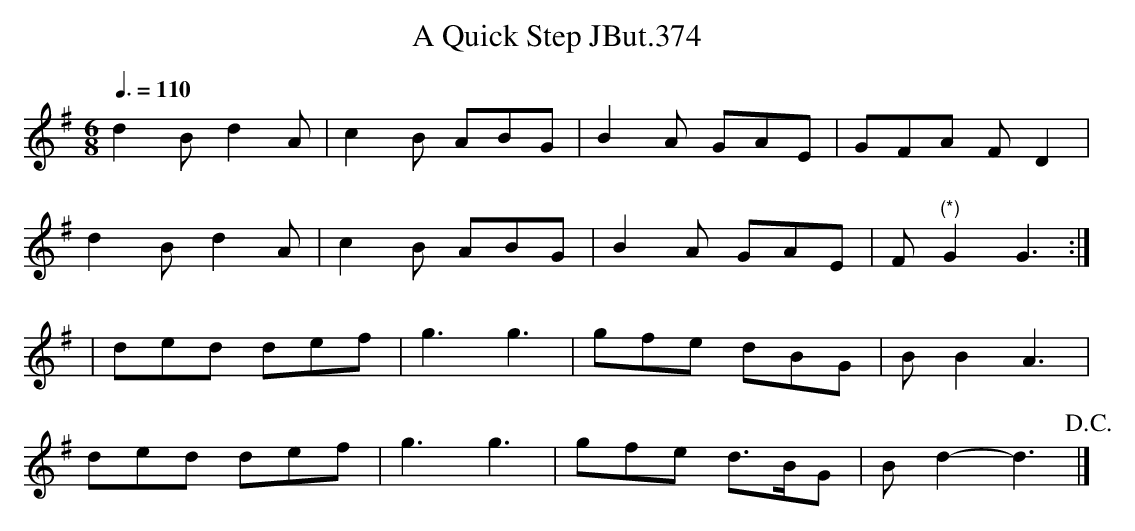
X:1
T:Quick Step JBut.374, A
Q:3/8=110
M:6/8
L:1/8
K:G
d2 B d2 A|c2 B ABG|B2 A GAE| GFA FD2|
d2 B d2 A|c2 B ABG|B2 A GAE| F "(*)"G2 G3:|
|ded def|g3 g3|gfe dBG|B B2 A3|
ded def|g3 g3|gfe d>BG|B d2-d3!D.C.!|]
